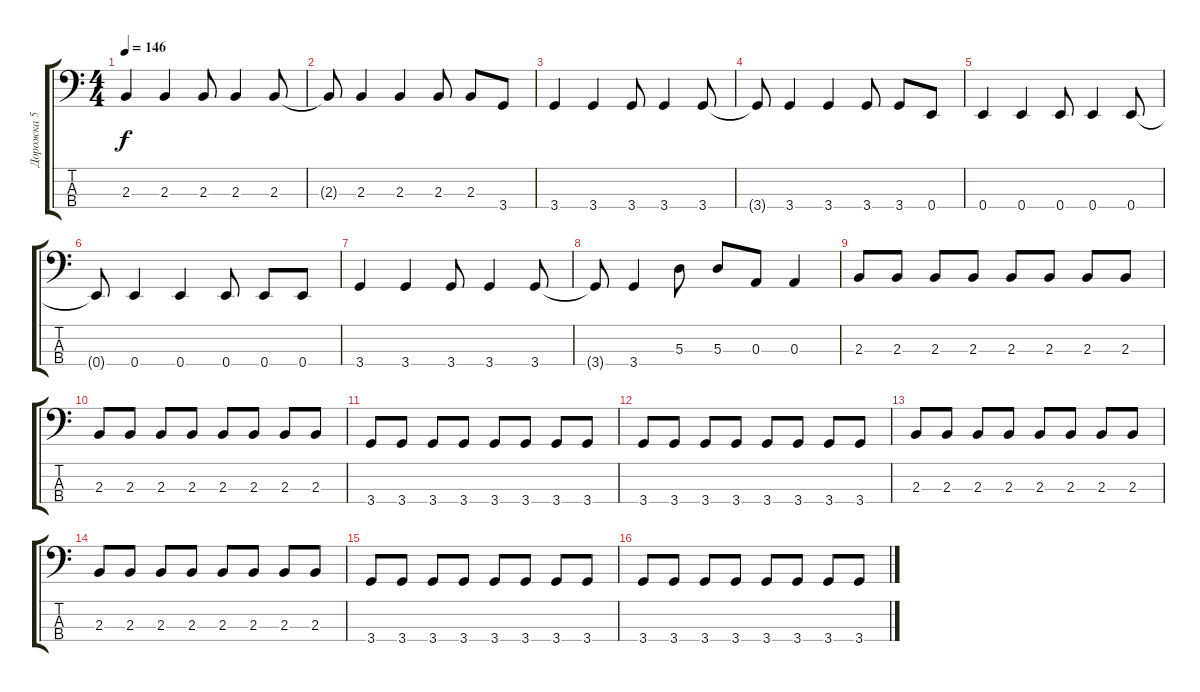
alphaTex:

\track ("Дорожка 5" "Дорожка 5") {instrument electricbassfinger}
\staff {score tabs}
\tuning (G2 D2 A1 E1) {hide}
\ts (4 4)
\tempo 146
\clef f4
\ks c
2.3.4{dy f} 2.3.4 2.3.8 2.3.4 2.3.8 |
2.3{t}.8 2.3.4 2.3.4 2.3.8 2.3.8 3.4.8 |
3.4.4 3.4.4 3.4.8 3.4.4 3.4.8 |
3.4{t}.8 3.4.4 3.4.4 3.4.8 3.4.8 0.4.8 |
0.4.4 0.4.4 0.4.8 0.4.4 0.4.8 |
0.4{t}.8 0.4.4 0.4.4 0.4.8 0.4.8 0.4.8 |
3.4.4 3.4.4 3.4.8 3.4.4 3.4.8 |
3.4{t}.8 3.4.4 5.3.8 5.3.8 0.3.8 0.3.4 |
2.3.8 2.3.8 2.3.8 2.3.8 2.3.8 2.3.8 2.3.8 2.3.8 |
2.3.8 2.3.8 2.3.8 2.3.8 2.3.8 2.3.8 2.3.8 2.3.8 |
3.4.8 3.4.8 3.4.8 3.4.8 3.4.8 3.4.8 3.4.8 3.4.8 |
3.4.8 3.4.8 3.4.8 3.4.8 3.4.8 3.4.8 3.4.8 3.4.8 |
2.3.8 2.3.8 2.3.8 2.3.8 2.3.8 2.3.8 2.3.8 2.3.8 |
2.3.8 2.3.8 2.3.8 2.3.8 2.3.8 2.3.8 2.3.8 2.3.8 |
3.4.8 3.4.8 3.4.8 3.4.8 3.4.8 3.4.8 3.4.8 3.4.8 |
3.4.8 3.4.8 3.4.8 3.4.8 3.4.8 3.4.8 3.4.8 3.4.8
